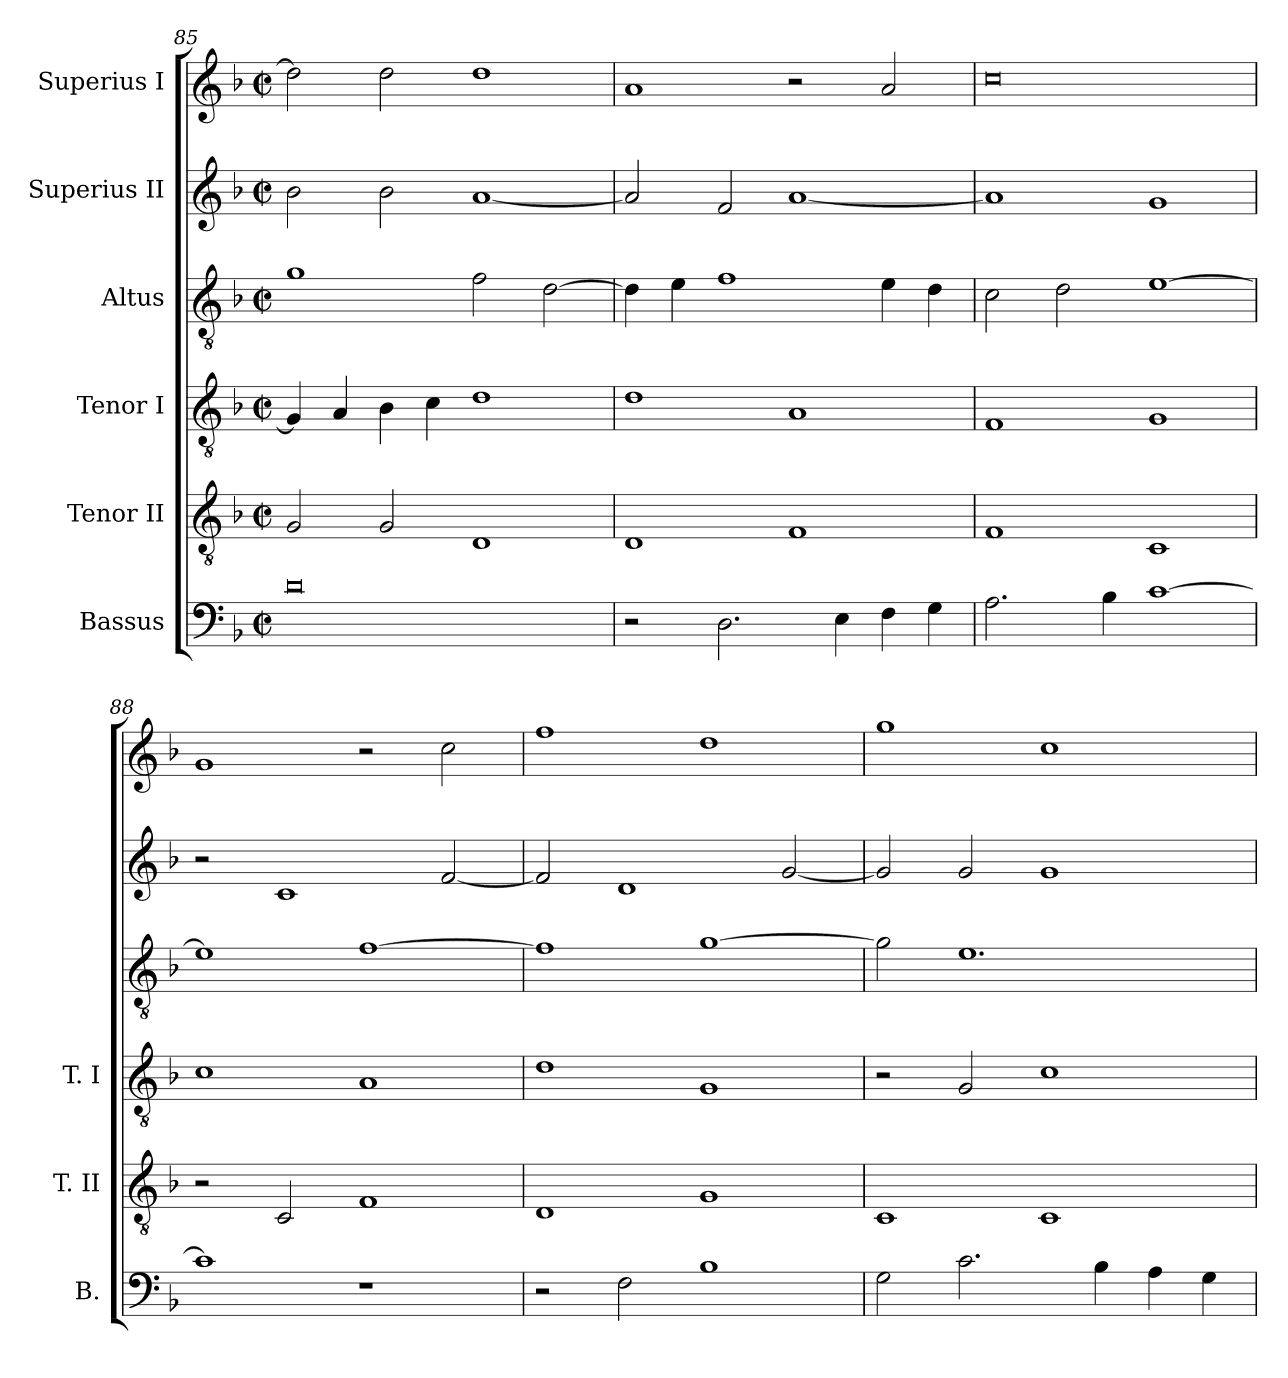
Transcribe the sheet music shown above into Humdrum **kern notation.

**kern	**kern	**kern	**kern	**kern	**kern
*part6	*part5	*part4	*part3	*part2	*part1
*staff6	*staff5	*staff4	*staff3	*staff2	*staff1
*I"Bassus	*I"Tenor II	*I"Tenor I	*I"Altus	*I"Superius II	*I"Superius I
*I'B.	*I'T. II	*I'T. I	*	*	*
*clefF4	*clefGv2	*clefGv2	*clefGv2	*clefG2	*clefG2
*	*ITrd7c12	*ITrd7c12	*ITrd7c12	*	*
*k[b-]	*k[b-]	*k[b-]	*k[b-]	*k[b-]	*k[b-]
*F:	*F:	*F:	*F:	*F:	*F:
*M2/2	*M2/2	*M2/2	*M2/2	*M2/2	*M2/2
*met(c|)	*met(c|)	*met(c|)	*met(c|)	*met(c|)	*met(c|)
=85	=85	=85	=85	=85	=85
0di	2GGi/	4GGi/]	1Gi	2b-i\	2ddi\]
.	.	4AAi/	.	.	.
.	2GGi/	4BB-i\	.	2b-i\	2ddi\
.	.	4Ci\	.	.	.
.	1DDi	1Di	2Fi\	[<1ai	1ddi
.	.	.	[>2Di\	.	.
=86	=86	=86	=86	=86	=86
2r	1DDi	1Di	4Di\]	2ai/]	1ai
.	.	.	4Ei\	.	.
2.Di\	.	.	1Fi	2fi/	.
.	1FFi	1AAi	.	[<1ai	2r
4Ei\	.	.	.	.	.
4Fi\	.	.	4Ei\	.	2ai/
4Gi\	.	.	4Di\	.	.
=87	=87	=87	=87	=87	=87
2.Ai\	1FFi	1FFi	2Ci\	1ai]	0cci
.	.	.	2Di\	.	.
4B-i\	.	.	.	.	.
[>1ci	1CCi	1GGi	[>1Ei	1gi	.
!!LO:LB:g=z
=88	=88	=88	=88	=88	=88
1ci]	2r	1Ci	1Ei]	2r	1gi
.	2CCi/	.	.	1ci	.
1r	1FFi	1AAi	[>1Fi	.	2r
.	.	.	.	[<2fi/	2cci\
=89	=89	=89	=89	=89	=89
2r	1DDi	1Di	1Fi]	2fi/]	1ffi
2Fi\	.	.	.	1di	.
1B-i	1GGi	1GGi	[>1Gi	.	1ddi
.	.	.	.	[<2gi/	.
=90	=90	=90	=90	=90	=90
2Gi\	1CCi	2r	2Gi\]	2gi/]	1ggi
2.ci\	.	2GGi/	1.Ei	2gi/	.
.	1CCi	1Ci	.	1gi	1cci
4B-i\	.	.	.	.	.
4Ai\	.	.	.	.	.
4Gi\	.	.	.	.	.
=	=	=	=	=	=
*-	*-	*-	*-	*-	*-
